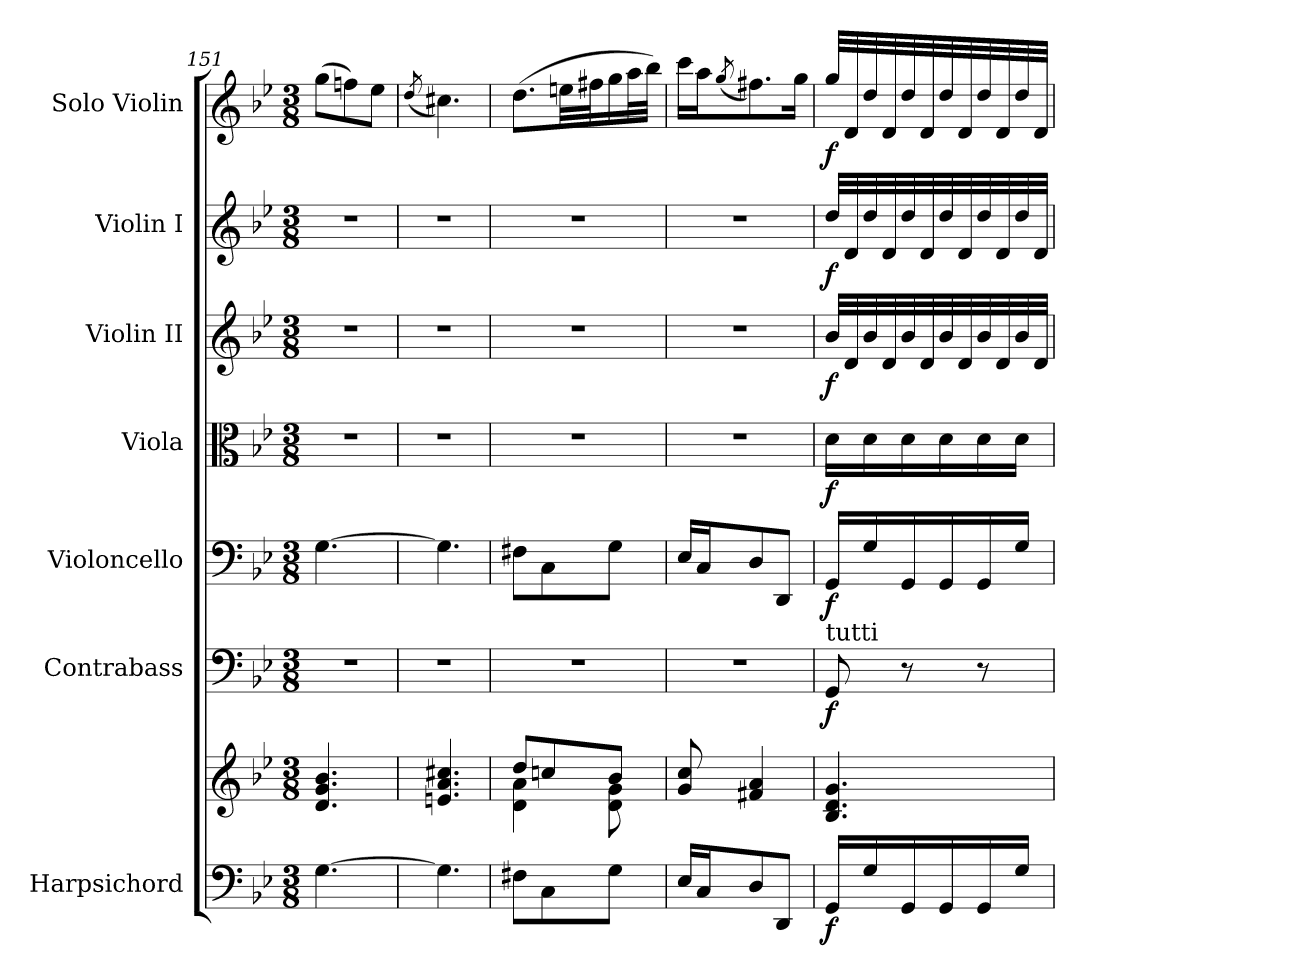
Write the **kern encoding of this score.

**kern	**kern	**dynam	**kern	**dynam	**kern	**dynam	**kern	**dynam	**kern	**dynam	**kern	**dynam	**kern	**dynam
*part7	*part7	*part7	*part6	*part6	*part5	*part5	*part4	*part4	*part3	*part3	*part2	*part2	*part1	*part1
*staff8	*staff7	*staff7/8	*staff6	*staff6	*staff5	*staff5	*staff4	*staff4	*staff3	*staff3	*staff2	*staff2	*staff1	*staff1
*I"Harpsichord	*	*	*I"Contrabass	*	*I"Violoncello	*	*I"Viola	*	*I"Violin II	*	*I"Violin I	*	*I"Solo Violin	*
*I'Hch.	*	*	*I'Cb.	*	*I'Vc.	*	*I'Vla.	*	*I'Vln. II	*	*I'Vln. I	*	*I'Vln.	*
*clefF4	*clefG2	*	*clefF4	*	*clefF4	*	*clefC3	*	*clefG2	*	*clefG2	*	*clefG2	*
*	*	*	*ITrd7c12	*	*	*	*	*	*	*	*	*	*	*
*k[b-e-]	*k[b-e-]	*	*k[b-e-]	*	*k[b-e-]	*	*k[b-e-]	*	*k[b-e-]	*	*k[b-e-]	*	*k[b-e-]	*
*M3/8	*M3/8	*	*M3/8	*	*M3/8	*	*M3/8	*	*M3/8	*	*M3/8	*	*M3/8	*
=151	=151	=151	=151	=151	=151	=151	=151	=151	=151	=151	=151	=151	=151	=151
[4.G\	4.d/ 4.g/ 4.b-/	.	4.r	.	[4.G\	.	4.r	.	4.r	.	4.r	.	(>8gg\L	.
.	.	.	.	.	.	.	.	.	.	.	.	.	8ffn\)	.
.	.	.	.	.	.	.	.	.	.	.	.	.	8ee-\J	.
=152	=152	=152	=152	=152	=152	=152	=152	=152	=152	=152	=152	=152	=152	=152
.	.	.	.	.	.	.	.	.	.	.	.	.	(<8qdd/	.
4.G\]	4.en/ 4.a/ 4.cc#X/	.	4.r	.	4.G\]	.	4.r	.	4.r	.	4.r	.	4.cc#X\)	.
!!LO:PB:g=z
=153	=153	=153	=153	=153	=153	=153	=153	=153	=153	=153	=153	=153	=153	=153
*	*^	*	*	*	*	*	*	*	*	*	*	*	*	*
8F#X\L	8dd/L	4d\ 4a\	.	4.r	.	8F#X\L	.	4.r	.	4.r	.	4.r	.	(>8.dd\L	.
8C\	8ccn/	.	.	.	.	8C\	.	.	.	.	.	.	.	.	.
.	.	.	.	.	.	.	.	.	.	.	.	.	.	32een\LL	.
.	.	.	.	.	.	.	.	.	.	.	.	.	.	32ff#X\J	.
8G\J	8b-/J	8d\ 8g\	.	.	.	8G\J	.	.	.	.	.	.	.	16gg\	.
.	.	.	.	.	.	.	.	.	.	.	.	.	.	32aa\L	.
.	.	.	.	.	.	.	.	.	.	.	.	.	.	32bb-\JJJ)	.
*	*v	*v	*	*	*	*	*	*	*	*	*	*	*	*	*
=154	=154	=154	=154	=154	=154	=154	=154	=154	=154	=154	=154	=154	=154	=154
16E-/LL	8g/ 8cc/	.	4.r	.	16E-/LL	.	4.r	.	4.r	.	4.r	.	16ccc\LL	.
16C/J	.	.	.	.	16C/J	.	.	.	.	.	.	.	16aa\J	.
.	.	.	.	.	.	.	.	.	.	.	.	.	(<8qgg/	.
8D/	4f#X/ 4a/	.	.	.	8D/	.	.	.	.	.	.	.	8.ff#X\)	.
8DD/J	.	.	.	.	8DD/J	.	.	.	.	.	.	.	.	.
.	.	.	.	.	.	.	.	.	.	.	.	.	16gg\Jk	.
=155	=155	=155	=155	=155	=155	=155	=155	=155	=155	=155	=155	=155	=155	=155
!!LO:REH:place=s1:a:B:fs=14:t=155
!	!	!	!	!	!LO:TX:b:t=tutti	!	!	!	!	!	!	!	!	!
!	!	!LO:DY:b=2	!	!LO:DY:b	!	!LO:DY:b	!	!LO:DY:b	!	!LO:DY:b	!	!LO:DY:b	!	!LO:DY:b
16GG/LL	4.B-/ 4.d/ 4.g/	f	8GGG/	f	16GG/LL	f	16d\LL	f	32b-/LLL	f	32dd/LLL	f	32gg/LLL	f
.	.	.	.	.	.	.	.	.	32d/	.	32d/	.	32d/	.
16G/	.	.	.	.	16G/	.	16d\	.	32b-/	.	32dd/	.	32dd/	.
.	.	.	.	.	.	.	.	.	32d/	.	32d/	.	32d/	.
16GG/	.	.	8r	.	16GG/	.	16d\	.	32b-/	.	32dd/	.	32dd/	.
.	.	.	.	.	.	.	.	.	32d/	.	32d/	.	32d/	.
16GG/	.	.	.	.	16GG/	.	16d\	.	32b-/	.	32dd/	.	32dd/	.
.	.	.	.	.	.	.	.	.	32d/	.	32d/	.	32d/	.
16GG/	.	.	8r	.	16GG/	.	16d\	.	32b-/	.	32dd/	.	32dd/	.
.	.	.	.	.	.	.	.	.	32d/	.	32d/	.	32d/	.
16G/JJ	.	.	.	.	16G/JJ	.	16d\JJ	.	32b-/	.	32dd/	.	32dd/	.
.	.	.	.	.	.	.	.	.	32d/JJJ	.	32d/JJJ	.	32d/JJJ	.
=	=	=	=	=	=	=	=	=	=	=	=	=	=	=
*-	*-	*-	*-	*-	*-	*-	*-	*-	*-	*-	*-	*-	*-	*-
